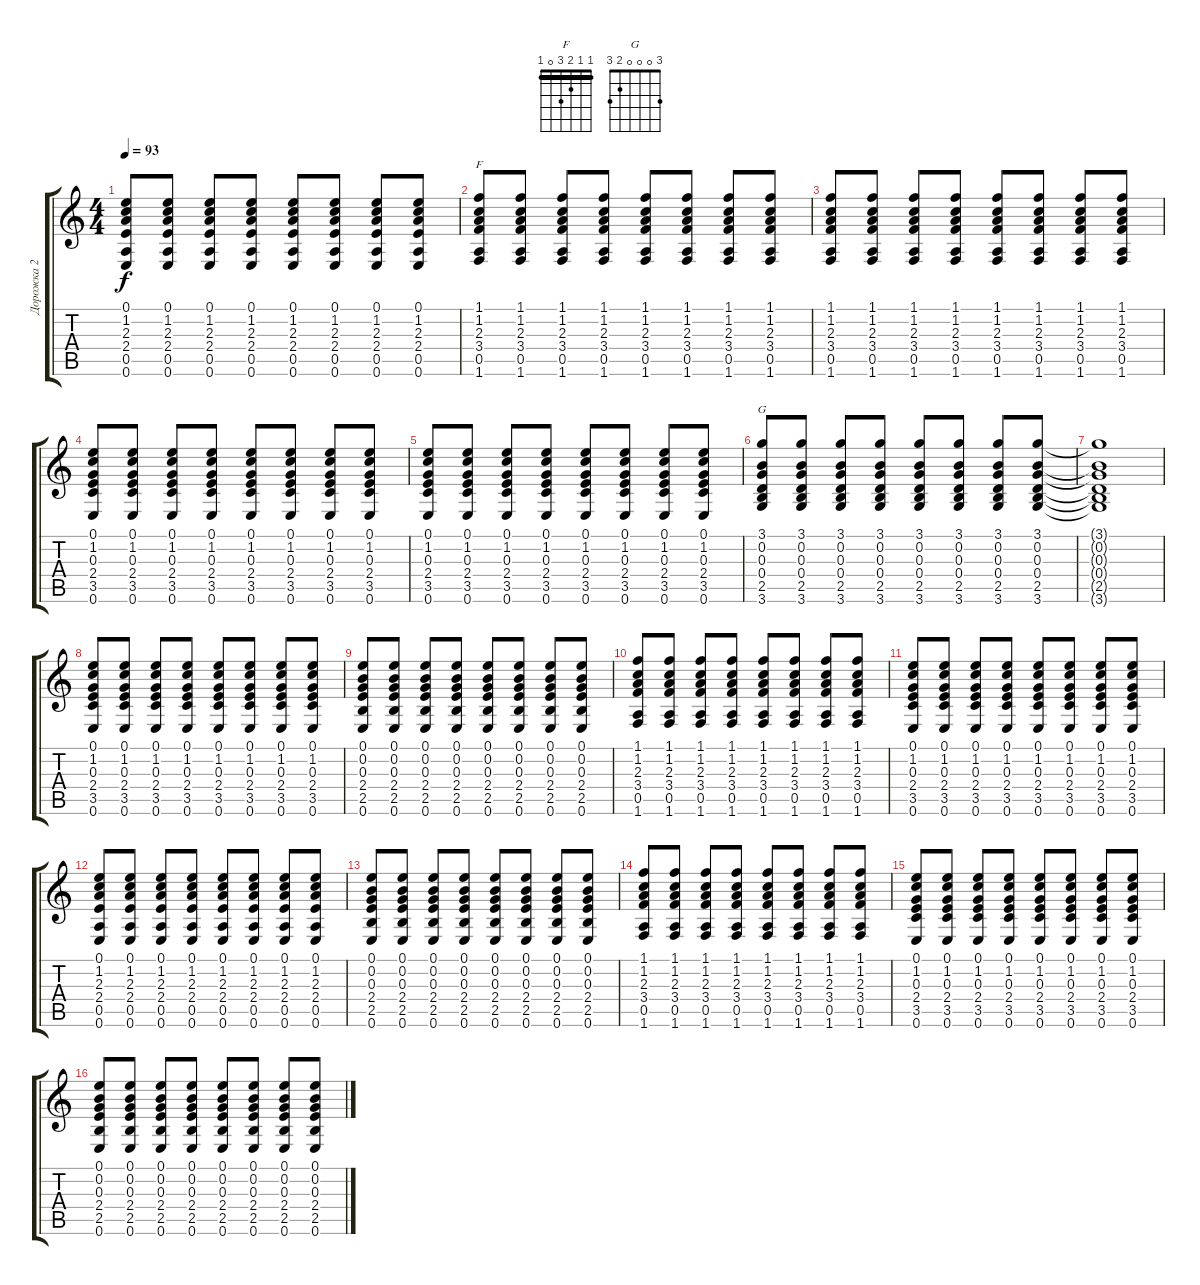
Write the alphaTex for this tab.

\track ("Дорожка 2" "Дорожка 2") {instrument acousticguitarsteel}
\staff {score tabs}
\tuning (E4 B3 G3 D3 A2 E2) {hide}
\chord ("F" 1 1 2 3 0 1) {barre 1}
\chord ("G" 3 0 0 0 2 3)
\ts (4 4)
\tempo 93
\clef g2
\ks c
(0.1 1.2 2.3 2.4 0.5 0.6).8{dy f} (0.1 1.2 2.3 2.4 0.5 0.6).8 (0.1 1.2 2.3 2.4 0.5 0.6).8 (0.1 1.2 2.3 2.4 0.5 0.6).8 (0.1 1.2 2.3 2.4 0.5 0.6).8 (0.1 1.2 2.3 2.4 0.5 0.6).8 (0.1 1.2 2.3 2.4 0.5 0.6).8 (0.1 1.2 2.3 2.4 0.5 0.6).8 |
(1.1 1.2 2.3 3.4 0.5 1.6).8{ch "F"} (1.1 1.2 2.3 3.4 0.5 1.6).8 (1.1 1.2 2.3 3.4 0.5 1.6).8 (1.1 1.2 2.3 3.4 0.5 1.6).8 (1.1 1.2 2.3 3.4 0.5 1.6).8 (1.1 1.2 2.3 3.4 0.5 1.6).8 (1.1 1.2 2.3 3.4 0.5 1.6).8 (1.1 1.2 2.3 3.4 0.5 1.6).8 |
(1.1 1.2 2.3 3.4 0.5 1.6).8 (1.1 1.2 2.3 3.4 0.5 1.6).8 (1.1 1.2 2.3 3.4 0.5 1.6).8 (1.1 1.2 2.3 3.4 0.5 1.6).8 (1.1 1.2 2.3 3.4 0.5 1.6).8 (1.1 1.2 2.3 3.4 0.5 1.6).8 (1.1 1.2 2.3 3.4 0.5 1.6).8 (1.1 1.2 2.3 3.4 0.5 1.6).8 |
(0.1 1.2 0.3 2.4 3.5 0.6).8 (0.1 1.2 0.3 2.4 3.5 0.6).8 (0.1 1.2 0.3 2.4 3.5 0.6).8 (0.1 1.2 0.3 2.4 3.5 0.6).8 (0.1 1.2 0.3 2.4 3.5 0.6).8 (0.1 1.2 0.3 2.4 3.5 0.6).8 (0.1 1.2 0.3 2.4 3.5 0.6).8 (0.1 1.2 0.3 2.4 3.5 0.6).8 |
(0.1 1.2 0.3 2.4 3.5 0.6).8 (0.1 1.2 0.3 2.4 3.5 0.6).8 (0.1 1.2 0.3 2.4 3.5 0.6).8 (0.1 1.2 0.3 2.4 3.5 0.6).8 (0.1 1.2 0.3 2.4 3.5 0.6).8 (0.1 1.2 0.3 2.4 3.5 0.6).8 (0.1 1.2 0.3 2.4 3.5 0.6).8 (0.1 1.2 0.3 2.4 3.5 0.6).8 |
(3.1 0.2 0.3 0.4 2.5 3.6).8{ch "G"} (3.1 0.2 0.3 0.4 2.5 3.6).8 (3.1 0.2 0.3 0.4 2.5 3.6).8 (3.1 0.2 0.3 0.4 2.5 3.6).8 (3.1 0.2 0.3 0.4 2.5 3.6).8 (3.1 0.2 0.3 0.4 2.5 3.6).8 (3.1 0.2 0.3 0.4 2.5 3.6).8 (3.1 0.2 0.3 0.4 2.5 3.6).8 |
(3.1{t} 0.2{t} 0.3{t} 0.4{t} 2.5{t} 3.6{t}).1 |
(0.1 1.2 0.3 2.4 3.5 0.6).8 (0.1 1.2 0.3 2.4 3.5 0.6).8 (0.1 1.2 0.3 2.4 3.5 0.6).8 (0.1 1.2 0.3 2.4 3.5 0.6).8 (0.1 1.2 0.3 2.4 3.5 0.6).8 (0.1 1.2 0.3 2.4 3.5 0.6).8 (0.1 1.2 0.3 2.4 3.5 0.6).8 (0.1 1.2 0.3 2.4 3.5 0.6).8 |
(0.1 0.2 0.3 2.4 2.5 0.6).8 (0.1 0.2 0.3 2.4 2.5 0.6).8 (0.1 0.2 0.3 2.4 2.5 0.6).8 (0.1 0.2 0.3 2.4 2.5 0.6).8 (0.1 0.2 0.3 2.4 2.5 0.6).8 (0.1 0.2 0.3 2.4 2.5 0.6).8 (0.1 0.2 0.3 2.4 2.5 0.6).8 (0.1 0.2 0.3 2.4 2.5 0.6).8 |
(1.1 1.2 2.3 3.4 0.5 1.6).8 (1.1 1.2 2.3 3.4 0.5 1.6).8 (1.1 1.2 2.3 3.4 0.5 1.6).8 (1.1 1.2 2.3 3.4 0.5 1.6).8 (1.1 1.2 2.3 3.4 0.5 1.6).8 (1.1 1.2 2.3 3.4 0.5 1.6).8 (1.1 1.2 2.3 3.4 0.5 1.6).8 (1.1 1.2 2.3 3.4 0.5 1.6).8 |
(0.1 1.2 0.3 2.4 3.5 0.6).8 (0.1 1.2 0.3 2.4 3.5 0.6).8 (0.1 1.2 0.3 2.4 3.5 0.6).8 (0.1 1.2 0.3 2.4 3.5 0.6).8 (0.1 1.2 0.3 2.4 3.5 0.6).8 (0.1 1.2 0.3 2.4 3.5 0.6).8 (0.1 1.2 0.3 2.4 3.5 0.6).8 (0.1 1.2 0.3 2.4 3.5 0.6).8 |
(0.1 1.2 2.3 2.4 0.5 0.6).8 (0.1 1.2 2.3 2.4 0.5 0.6).8 (0.1 1.2 2.3 2.4 0.5 0.6).8 (0.1 1.2 2.3 2.4 0.5 0.6).8 (0.1 1.2 2.3 2.4 0.5 0.6).8 (0.1 1.2 2.3 2.4 0.5 0.6).8 (0.1 1.2 2.3 2.4 0.5 0.6).8 (0.1 1.2 2.3 2.4 0.5 0.6).8 |
(0.1 0.2 0.3 2.4 2.5 0.6).8 (0.1 0.2 0.3 2.4 2.5 0.6).8 (0.1 0.2 0.3 2.4 2.5 0.6).8 (0.1 0.2 0.3 2.4 2.5 0.6).8 (0.1 0.2 0.3 2.4 2.5 0.6).8 (0.1 0.2 0.3 2.4 2.5 0.6).8 (0.1 0.2 0.3 2.4 2.5 0.6).8 (0.1 0.2 0.3 2.4 2.5 0.6).8 |
(1.1 1.2 2.3 3.4 0.5 1.6).8 (1.1 1.2 2.3 3.4 0.5 1.6).8 (1.1 1.2 2.3 3.4 0.5 1.6).8 (1.1 1.2 2.3 3.4 0.5 1.6).8 (1.1 1.2 2.3 3.4 0.5 1.6).8 (1.1 1.2 2.3 3.4 0.5 1.6).8 (1.1 1.2 2.3 3.4 0.5 1.6).8 (1.1 1.2 2.3 3.4 0.5 1.6).8 |
(0.1 1.2 0.3 2.4 3.5 0.6).8 (0.1 1.2 0.3 2.4 3.5 0.6).8 (0.1 1.2 0.3 2.4 3.5 0.6).8 (0.1 1.2 0.3 2.4 3.5 0.6).8 (0.1 1.2 0.3 2.4 3.5 0.6).8 (0.1 1.2 0.3 2.4 3.5 0.6).8 (0.1 1.2 0.3 2.4 3.5 0.6).8 (0.1 1.2 0.3 2.4 3.5 0.6).8 |
(0.1 0.2 0.3 2.4 2.5 0.6).8 (0.1 0.2 0.3 2.4 2.5 0.6).8 (0.1 0.2 0.3 2.4 2.5 0.6).8 (0.1 0.2 0.3 2.4 2.5 0.6).8 (0.1 0.2 0.3 2.4 2.5 0.6).8 (0.1 0.2 0.3 2.4 2.5 0.6).8 (0.1 0.2 0.3 2.4 2.5 0.6).8 (0.1 0.2 0.3 2.4 2.5 0.6).8
